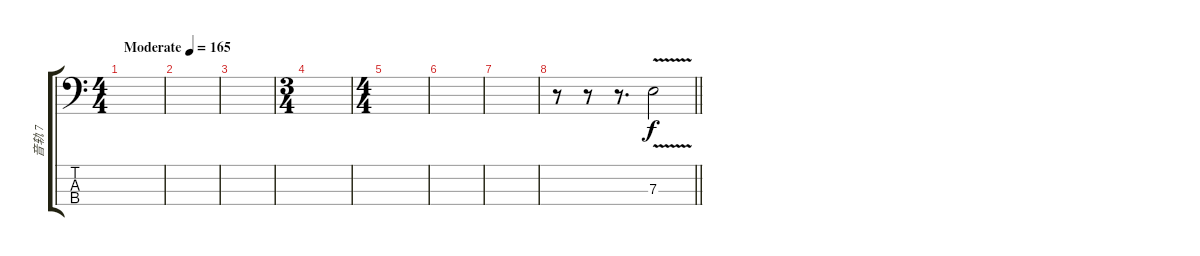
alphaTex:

\track ("音轨 7" "音轨 7") {instrument electricbassfinger}
\staff {score tabs}
\tuning (G2 D2 A1 E1) {hide}
\ts (4 4)
\tempo (165 "Moderate")
\clef f4
\ks c
|
|
|
\ts (3 4)
|
\ts (4 4)
|
|
|
\barLineRight lightlight
r.8 r.8 r.8{d} 7.3{v}.2{txt ""}
